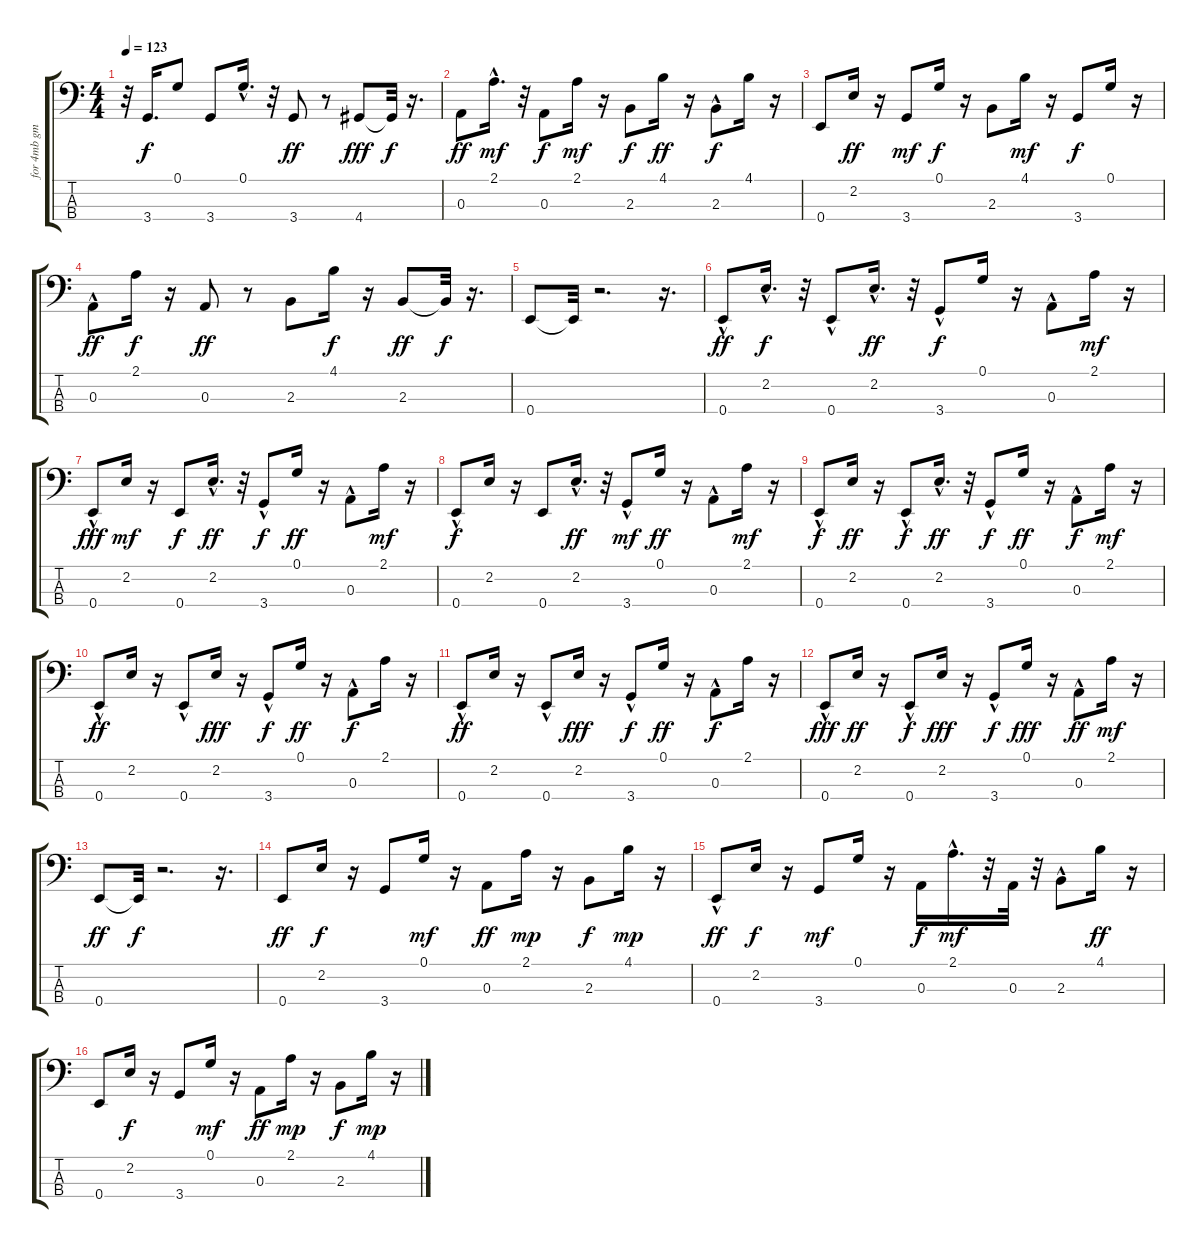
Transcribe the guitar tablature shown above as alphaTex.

\track ("for 4mb gm" "for 4mb gm") {instrument electricbassfinger}
\staff {score tabs}
\tuning (G2 D2 A1 E1) {hide}
\ts (4 4)
\tempo 123
\clef f4
\ks c
r.32{dy ff} 3.4.16{d dy f} 0.1.8 3.4.8 0.1{hac}.16{d} r.32 3.4.8{dy ff} r.8 4.4.8{dy fff} 4.4{t}.32{dy f} r.16{d} |
0.3.8{dy ff} 2.1{hac}.16{d dy mf} r.32 0.3.8{dy f} 2.1.16{dy mf} r.16 2.3.8{dy f} 4.1.16{dy ff} r.16 2.3{hac}.8{dy f} 4.1.16 r.16 |
0.4.8 2.2.16{dy ff} r.16 3.4.8{dy mf} 0.1.16{dy f} r.16 2.3.8 4.1.16{dy mf} r.16 3.4.8{dy f} 0.1.16 r.16 |
0.3{hac}.8{dy ff} 2.1.16{dy f} r.16 0.3.8{dy ff} r.8 2.3.8 4.1.16{dy f} r.16 2.3.8{dy ff} 2.3{t}.32{dy f} r.16{d} |
0.4.8 0.4{t}.32 r.2{d} r.16{d} |
0.4{hac}.8{dy ff} 2.2{hac}.16{d dy f} r.32 0.4{hac}.8 2.2{hac}.16{d dy ff} r.32 3.4{hac}.8{dy f} 0.1.16 r.16 0.3{hac}.8 2.1.16{dy mf} r.16 |
0.4{hac}.8{dy fff} 2.2.16{dy mf} r.16 0.4.8{dy f} 2.2{hac}.16{d dy ff} r.32 3.4{hac}.8{dy f} 0.1.16{dy ff} r.16 0.3{hac}.8 2.1.16{dy mf} r.16 |
0.4{hac}.8{dy f} 2.2.16 r.16 0.4.8 2.2{hac}.16{d dy ff} r.32 3.4{hac}.8{dy mf} 0.1.16{dy ff} r.16 0.3{hac}.8 2.1.16{dy mf} r.16 |
0.4{hac}.8{dy f} 2.2.16{dy ff} r.16 0.4{hac}.8{dy f} 2.2{hac}.16{d dy ff} r.32 3.4{hac}.8{dy f} 0.1.16{dy ff} r.16 0.3{hac}.8{dy f} 2.1.16{dy mf} r.16 |
0.4{hac}.8{dy ff} 2.2.16 r.16 0.4{hac}.8 2.2.16{dy fff} r.16 3.4{hac}.8{dy f} 0.1.16{dy ff} r.16 0.3{hac}.8{dy f} 2.1.16 r.16 |
0.4{hac}.8{dy ff} 2.2.16 r.16 0.4{hac}.8 2.2.16{dy fff} r.16 3.4{hac}.8{dy f} 0.1.16{dy ff} r.16 0.3{hac}.8{dy f} 2.1.16 r.16 |
0.4{hac}.8{dy fff} 2.2.16{dy ff} r.16 0.4{hac}.8{dy f} 2.2.16{dy fff} r.16 3.4{hac}.8{dy f} 0.1.16{dy fff} r.16 0.3{hac}.8{dy ff} 2.1.16{dy mf} r.16 |
0.4.8{dy ff} 0.4{t}.32{dy f} r.2{d} r.16{d} |
0.4.8{dy ff} 2.2.16{dy f} r.16 3.4.8 0.1.16{dy mf} r.16 0.3.8{dy ff} 2.1.16{dy mp} r.16 2.3.8{dy f} 4.1.16{dy mp} r.16 |
0.4{hac}.8{dy ff} 2.2.16{dy f} r.16 3.4.8{dy mf} 0.1.16 r.16 0.3.16{dy f} 2.1{hac}.16{d dy mf} r.32 0.3.32 r.32 2.3{hac}.8 4.1.16{dy ff} r.16 |
0.4.8 2.2.16{dy f} r.16 3.4.8 0.1.16{dy mf} r.16 0.3.8{dy ff} 2.1.16{dy mp} r.16 2.3.8{dy f} 4.1.16{dy mp} r.16
